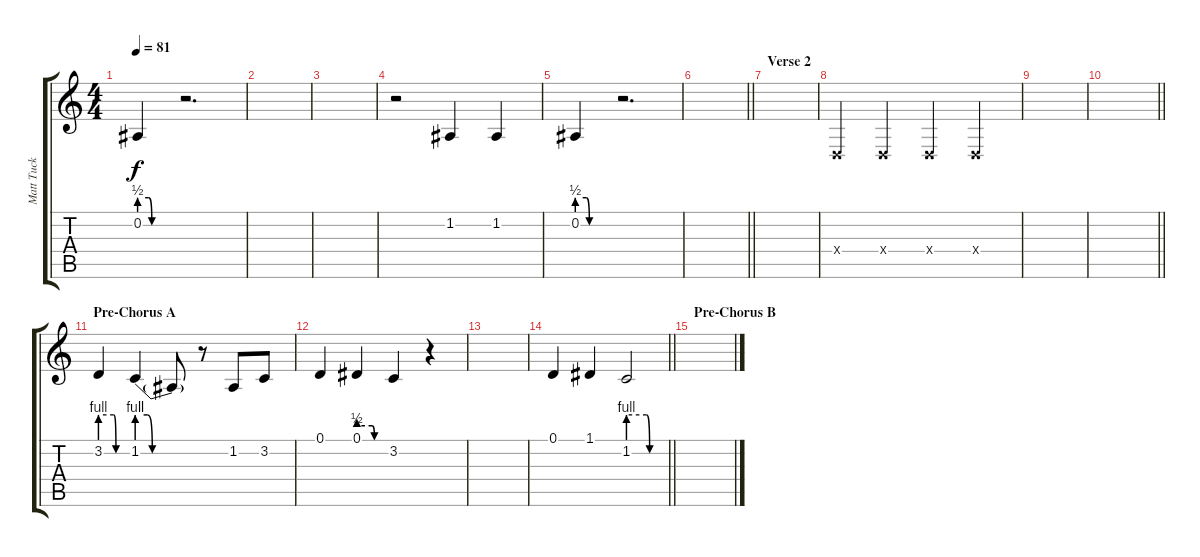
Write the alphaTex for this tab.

\track ("Matt Tuck (Backing Vocals)" "Matt Tuck ") {instrument oboe}
\staff {score tabs}
\tuning (D4 A3 F3 C3 G2 C2) {hide}
\ts (4 4)
\tempo 81
\clef g2
\ks c
0.2{be (custom 0 2 15 2 20 0 60 0)}.4{dy f} r.2{d} |
|
|
r.2 1.2.4 1.2.4 |
0.2{be (custom 0 2 15 2 20 0 60 0)}.4 r.2{d} |
\barLineRight lightlight
|
\section ("" "Verse 2")
|
2.4{x}.4 2.4{x}.4 2.4{x}.4 2.4{x}.4 |
|
\barLineRight lightlight
|
\section ("" "Pre-Chorus A")
3.2{be (custom 0 4 30 4 35 0 60 0)}.4 1.2{be (custom 0 4 10 4 15 0 60 0)}.4 1.2{t}.8 r.8 1.2.8 3.2.8 |
0.1.4 0.1{be (custom 0 2 30 2 35 0 60 0)}.4 3.2.4 r.4 |
|
\barLineRight lightlight
0.1.4 1.1.4 1.2{be (custom 0 4 30 4 35 0 60 0)}.2 |
\section ("" "Pre-Chorus B")
